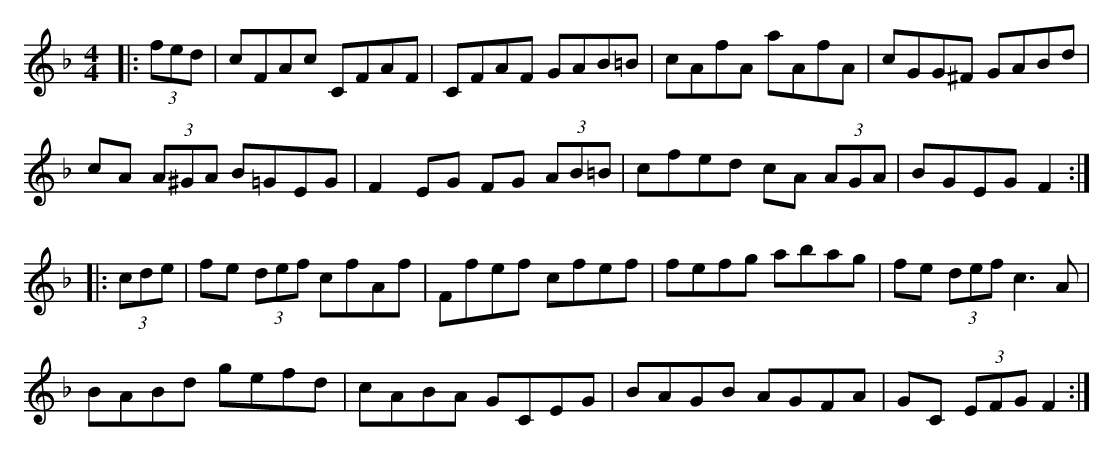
X:1
M:4/4
K:F
|:(3fed|cFAc CFAF|CFAF GAB=B|cAfA aAfA|cGG^F GABd|
cA (3A^GA B=GEG|F2 EG FG (3AB=B|cfed cA (3AGA|BGEG F2:|
|:(3cde|fe (3def cfAf|Ffef cfef|fefg abag|fe (3def c3 A|
BABd gefd|cABA GCEG|BAGB AGFA|GC (3EFG F2:|
